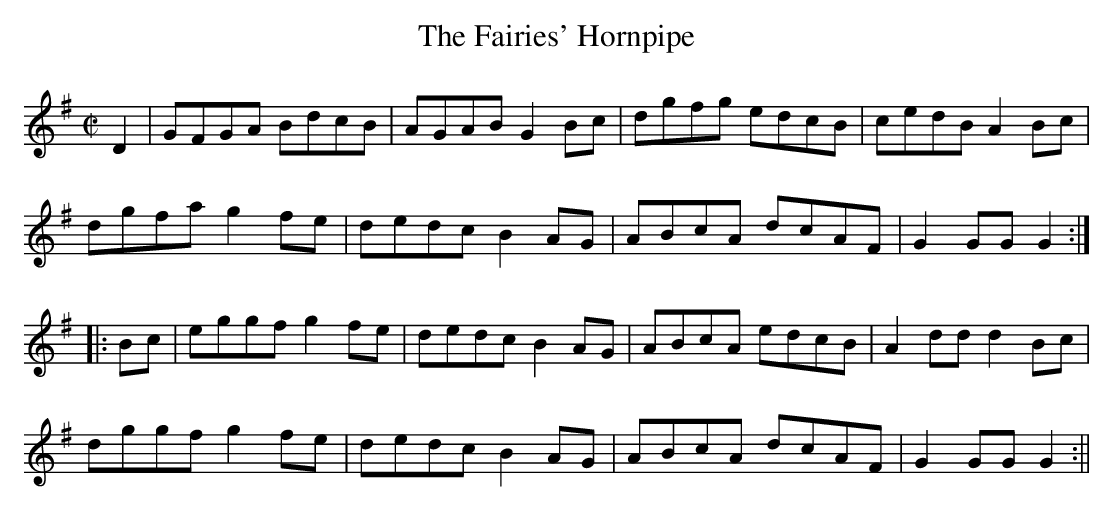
X:1
T:Fairies' Hornpipe, The
M:C|
L:1/8
K:G
D2|GFGA BdcB|AGAB G2 Bc|dgfg edcB|cedB A2 Bc|
dgfa g2 fe|dedc B2 AG|ABcA dcAF|G2GG G2:|
|:Bc|eggf g2 fe|dedc B2 AG|ABcA edcB|A2dd d2 Bc|
dggf g2 fe|dedc B2 AG|ABcA dcAF|G2 GG G2:||
